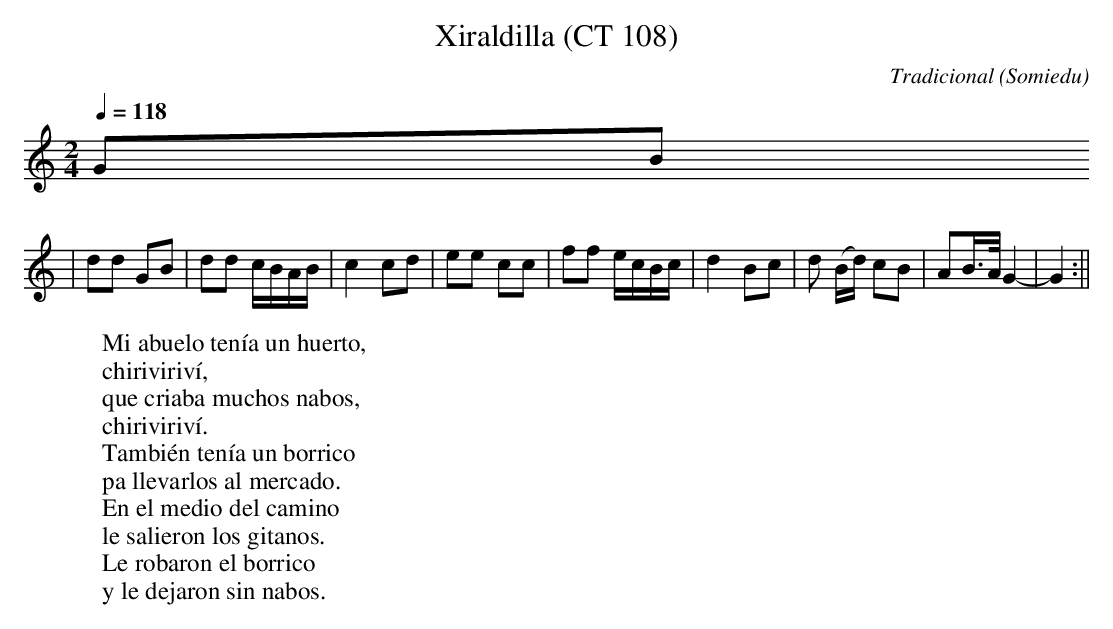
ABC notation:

X:1
T:Xiraldilla (CT 108)
C:Tradicional
O:Somiedu
M:2/4
L:1/8
Q:1/4=118
K:C
GB
|dd GB|dd c/B/A/B/|c2 cd|ee cc|ff e/c/B/c/|d2 Bc|d (B/d/) cB|AB/>A/ G2-|G2 :||
W:Mi abuelo tenía un huerto,
W:chiriviriví,
W:que criaba muchos nabos,
W:chiriviriví.
W:También tenía un borrico
W:pa llevarlos al mercado.
W:En el medio del camino
W:le salieron los gitanos.
W:Le robaron el borrico
W:y le dejaron sin nabos.
W:
